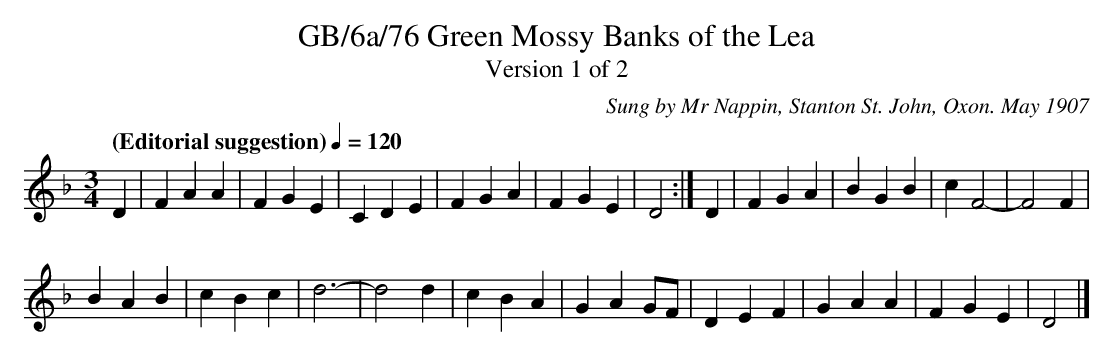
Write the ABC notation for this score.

X:1
T:GB/6a/76 Green Mossy Banks of the Lea
T:Version 1 of 2
C:Sung by Mr Nappin, Stanton St. John, Oxon. May 1907
M:3/4
L:1/8
K:Daeo
Q:"(Editorial suggestion)" 1/4=120
D2 | F2 A2 A2 | F2 G2 E2 | C2 D2 E2 | F2 G2 A2 | F2 G2 E2 | D4 :| D2 | F2 G2 A2 | B2 G2 B2 | c2 F4-|F4 F2 |
B2 A2 B2 | c2 B2 c2 | d6-|d4 d2 | c2 B2 A2 | G2 A2 GF | D2 E2 F2 | G2 A2 A2 | F2 G2 E2 | D4 |]
